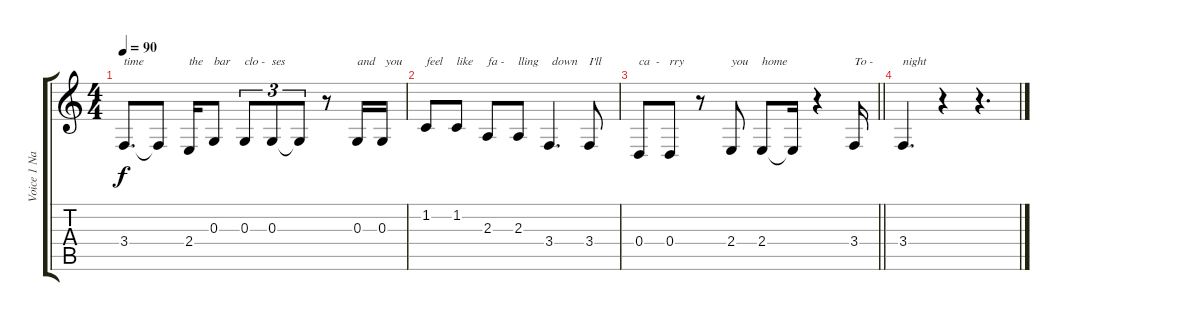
\track ("Voice 1 Nate Ruess" "Voice 1 Na") {instrument tenorsax}
\staff {score tabs}
\tuning (E4 B3 G3 D3 A2 E2) {hide}
\ts (4 4)
\tempo 90
\clef g2
\ks c
3.4.8{d txt "time" dy f} 3.4{t}.8 2.4.16{txt "the"} 0.3.8{txt "bar"} 0.3.8{tu (3 2) txt "clo -"} 0.3.8{tu (3 2) txt "ses"} 0.3{t}.8{tu (3 2)} r.8 0.3.16{txt "and"} 0.3.16{txt " you"} |
1.2.8{txt "feel"} 1.2.8{txt "like"} 2.3.8{txt "fa -"} 2.3.8{txt "lling"} 3.4.4{d txt " down"} 3.4.8{txt "I'll"} |
\barLineRight lightlight
0.4.8{txt "ca  -"} 0.4.8{txt "rry"} r.8 2.4.8{txt "you"} 2.4.8{txt "home"} 2.4{t}.16 r.4 3.4.16{txt "To -"} |
3.4.4{d txt "night"} r.4 r.4{d}
